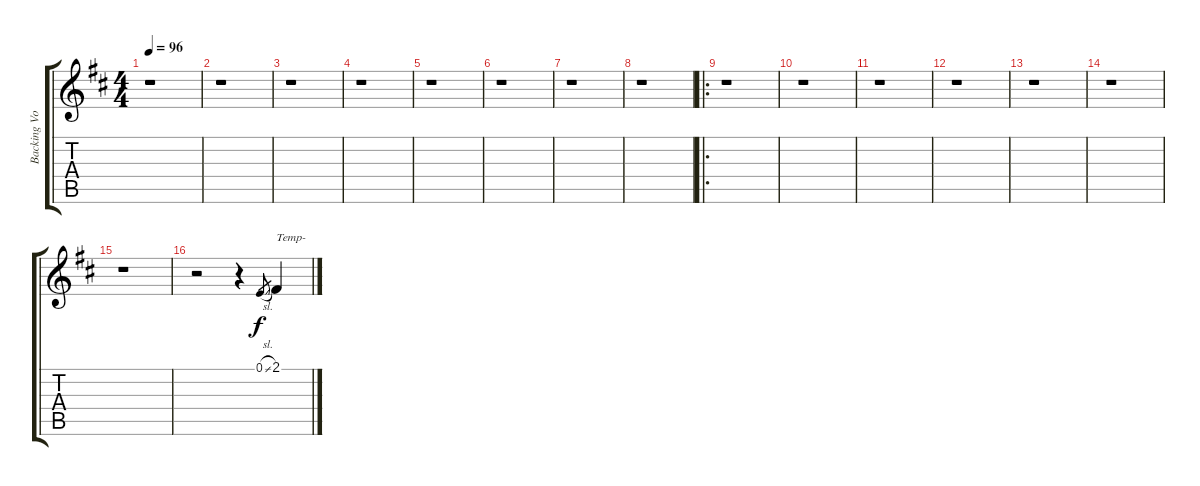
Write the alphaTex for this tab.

\track ("Backing Vocals - Jeff Martin" "Backing Vo") {instrument lead6voice}
\staff {score tabs}
\tuning (E4 B3 G3 E3 B2 E2) {hide}
\ts (4 4)
\tempo 96
\clef g2
\ks d
r.1{dy f} |
r.1 |
r.1 |
r.1 |
r.1 |
r.1 |
r.1 |
r.1 |
\ro
r.1 |
r.1 |
r.1 |
r.1 |
r.1 |
r.1 |
r.1 |
r.2 r.4 0.1{sl}.8{gr} 2.1.4{txt "Temp-"}
